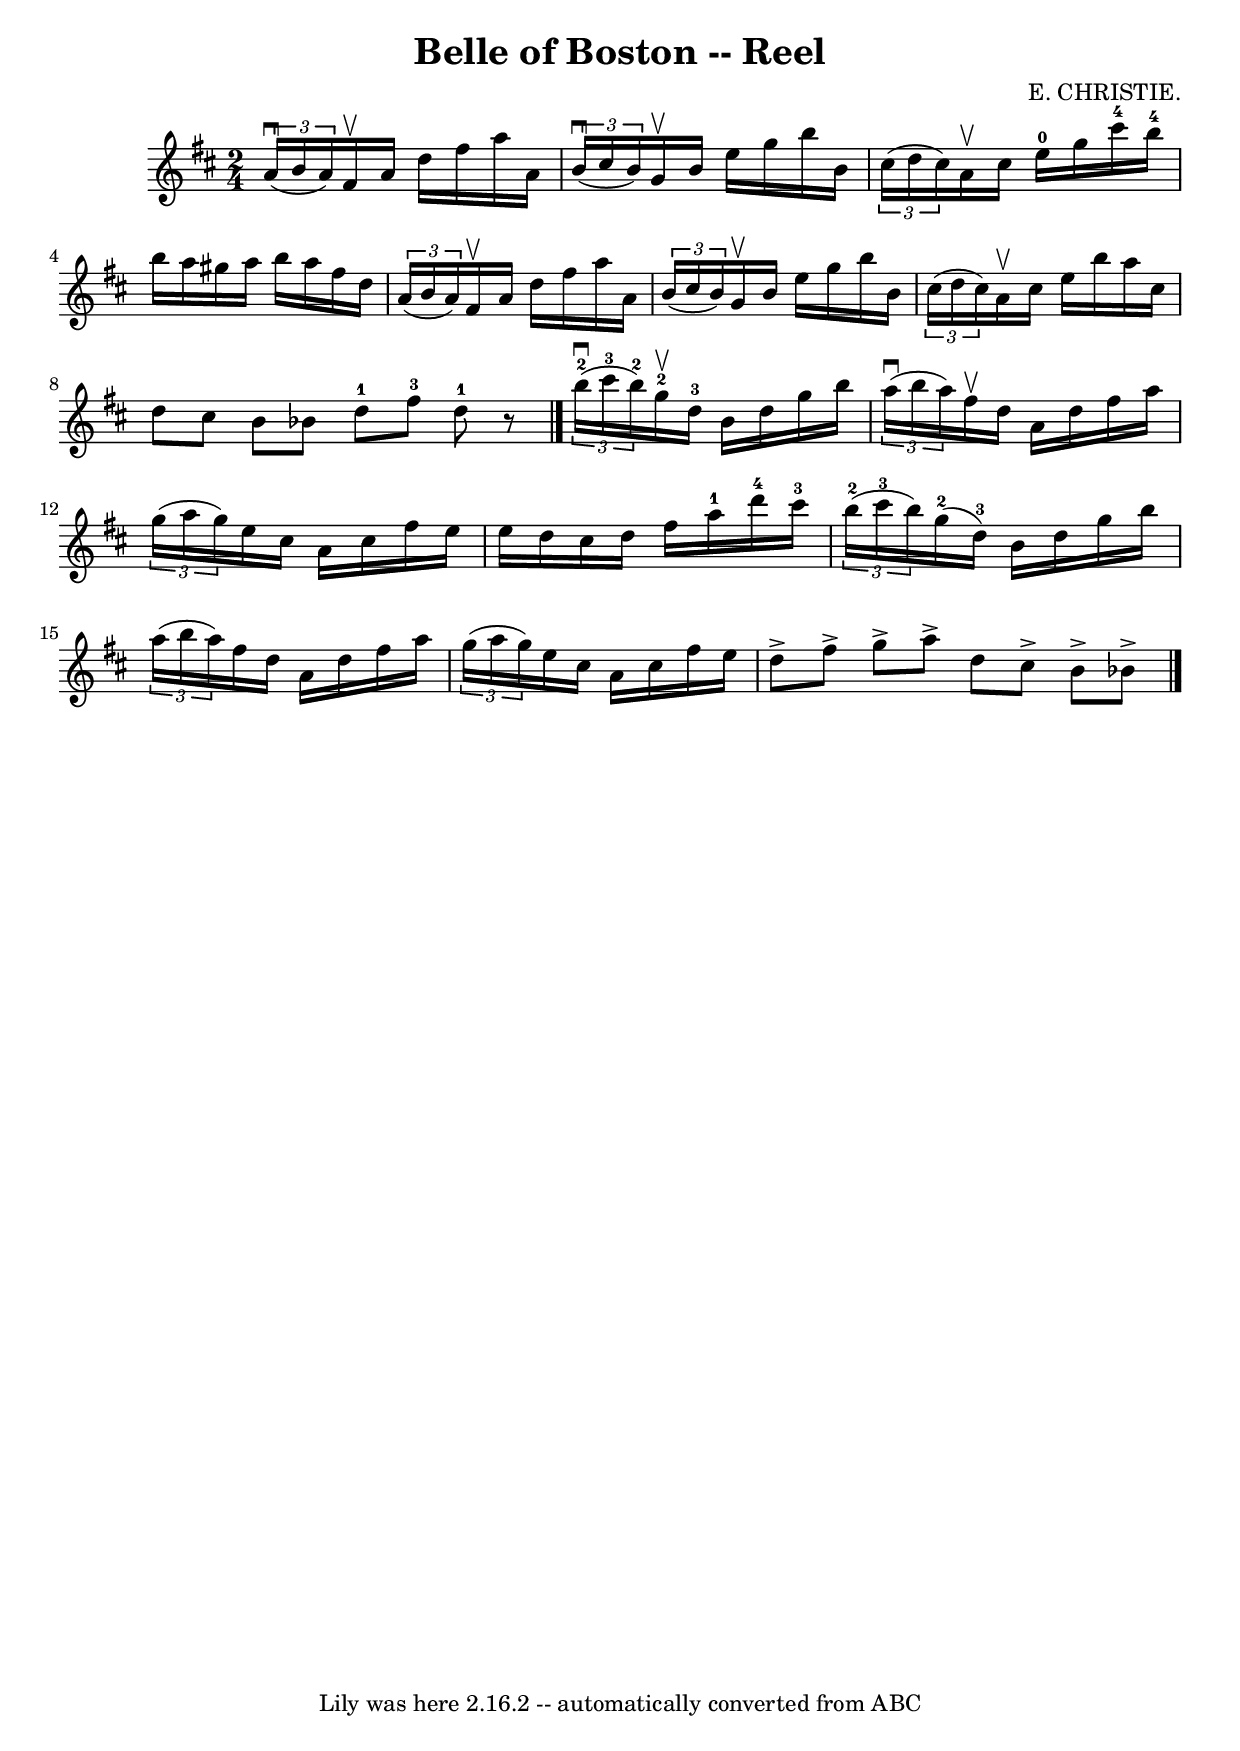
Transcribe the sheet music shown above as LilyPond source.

\version "2.16.2"
\include "Mammoth.ily"
\header {
  %% book = "Ryan's Mammoth Collection"
  composer = "E. CHRISTIE."
  crossRefNumber = "1"
  footnotes = "\\\\323"
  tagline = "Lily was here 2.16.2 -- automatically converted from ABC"
  title = "Belle of Boston -- Reel"

}
voicedefault =  {


  \time 2/4 
  \key d \major
  \times 2/3 { a'16^\downbow(b'16 a'16) 
	     }   
  fis'16^\upbow a'16 d''16 fis''16 a''16 a'16    |
  
  \times 2/3 { b'16^\downbow(cis''16 b'16) 
	     } g'16^\upbow b'16    
  e''16 g''16 b''16 b'16    |
  \times 2/3 { cis''16 (d''16  
	       cis''16) 
	     } a'16^\upbow cis''16 e''16-0 g''16 cis'''16-4 b''16-4   |
  b''16 a''16 gis''16 a''16 b''16    
  a''16 fis''16 d''16    |
  \times 2/3 { a'16 (b'16 a'16  
	-) 
	     } fis'16^\upbow a'16 d''16 fis''16 a''16 a'16    |
  
  \times 2/3 { b'16 (cis''16 b'16) 
	     } g'16^\upbow b'16 e''16    
  g''16 b''16 b'16    |
  \times 2/3 { cis''16 (d''16    
	       cis''16) 
	     } a'16^\upbow cis''16 e''16 b''16 a''16 cis''16    
  |
  d''8 cis''8 b'8 bes'8    \bar ":|" d''8-1 fis''8-3 d''8-1   r8   \bar "|."     \times 2/3 { b''16-2^\downbow(
					      cis'''16-3 b''16-2) 
					    } g''16-2^\upbow d''16-3 b'16    
  d''16 g''16 b''16    |
  \times 2/3 { a''16^\downbow(b''16   
	       a''16) 
	     } fis''16^\upbow d''16 a'16 d''16 fis''16 a''16    
  |
  \times 2/3 { g''16 (a''16 g''16) 
	     } e''16 cis''16 
  a'16 cis''16 fis''16 e''16    |
  e''16 d''16 cis''16  
  d''16 fis''16 a''16-1 d'''16-4 cis'''16-3   |
  
  \times 2/3 { b''16-2(cis'''16-3 b''16) 
	     } g''16-2(
  d''16-3) b'16 d''16 g''16 b''16    |
  \times 2/3 {   
    a''16 (b''16 a''16) 
  } fis''16 d''16 a'16 d''16 fis''16   
  a''16    |
  \times 2/3 { g''16 (a''16 g''16) 
	     } e''16  
  cis''16 a'16 cis''16 fis''16 e''16    |
  d''8^\accent   
  fis''8^\accent g''8^\accent a''8^\accent   \bar ":|" d''8 cis''8^\accent b'8^\accent bes'8^\accent   \bar "|."   

}

\score{
  <<

    \context Staff="default"
    {
      \voicedefault 
      
    }

  >>
  \layout {
    
  }
  \midi {
  }

}
